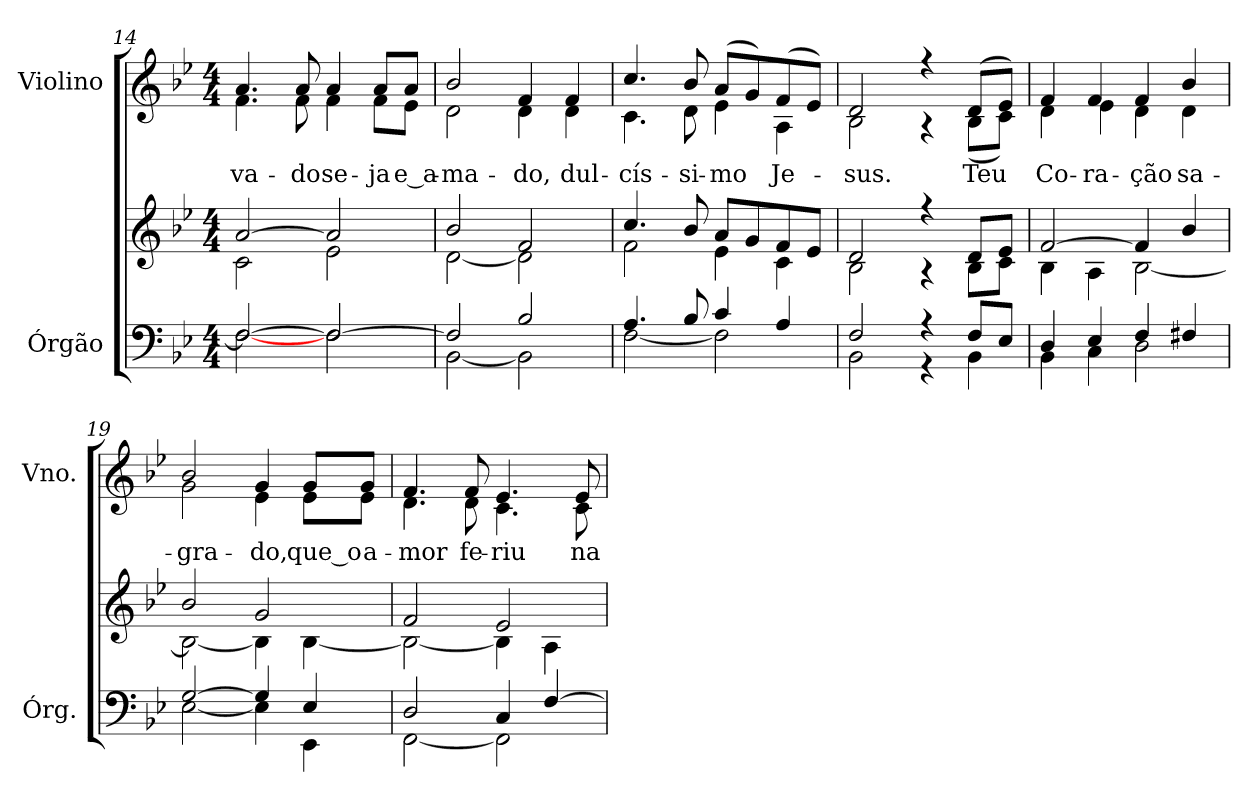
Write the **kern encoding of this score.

**kern	**kern	**kern	**text
*part2	*part2	*part1	*part1
*staff3	*staff2	*staff1	*staff1
*I"Órgão	*	*I"Violino	*
*I'Órg.	*	*I'Vno.	*
*clefF4	*clefG2	*clefG2	*
*k[b-e-]	*k[b-e-]	*k[b-e-]	*
*B-:	*B-:	*B-:	*
*M4/4	*M4/4	*M4/4	*
=14	=14	=14	=14
*^	*^	*	*
!	!	!	!	!	!LO:LY:b:color=#000000
*	*	*	*	*^	*
2Fi/_<	[<2Fi\	[>2ai/	2ci\	4.ai/	4.fi\	-va-
!	!	!	!	!	!	!LO:LY:b:color=#000000
.	.	.	.	8ai/	8fi\	-do
!	!	!	!	!	!	!LO:LY:b:color=#000000
2Fi/_<	2Fi\	2ai/]	2e-i\	4ai/	4fi\	se-
!	!	!	!	!	!	!LO:LY:b:color=#000000
.	.	.	.	8ai/L	8fi\L	-ja
!	!	!	!	!	!	!LO:LY:b:color=#000000
.	.	.	.	8ai/J	8e-i\J	e_a-
!!LO:PB:g=z	!!
=15	=15	=15	=15	=15	=15	=15
!	!	!	!	!	!	!LO:LY:b:color=#000000
2Fi/]	[<2BB-i\	2b-i/	[<2di\	2b-i/	2di\	-ma-
!	!	!	!	!	!	!LO:LY:b:color=#000000
2B-i/	2BB-i\]	2fi/	2di\]	4fi/	4di\	-do,
!	!	!	!	!	!	!LO:LY:b:color=#000000
.	.	.	.	4fi/	4di\	dul-
=16	=16	=16	=16	=16	=16	=16
!	!	!	!	!	!	!LO:LY:b:color=#000000
4.Ai/	[<2Fi\	4.cci/	2fi\	4.cci/	4.ci\	-cís-
!	!	!	!	!	!	!LO:LY:b:color=#000000
8B-i/	.	8b-i/	.	8b-i/	8di\	-si-
!	!	!	!	!	!	!LO:LY:b:color=#000000
4ci/	2Fi\]	8ai/L	4e-i\	(8ai/L	4e-i\	-mo
.	.	8gi/	.	8gi/)	.	.
!	!	!	!	!	!	!LO:LY:b:color=#000000
4Ai/	.	8fi/	4ci\	(8fi/	4Ai\	Je-
.	.	8e-i/J	.	8e-i/J)	.	.
=17	=17	=17	=17	=17	=17	=17
!	!	!	!	!	!	!LO:LY:b:color=#000000
2Fi/	2BB-i\	2di/	2B-i\	2di/	2B-i\	-sus.
4r	4r	4r	4r	4r	4r	.
!	!	!	!	!	!	!LO:LY:b:color=#000000
8Fi/L	4BB-i\	8di/L	8B-i\L	(8di/L	(8B-i\L	Teu
8E-i/J	.	8e-i/J	8ci\J	8e-i/J)	8ci\J)	.
=18	=18	=18	=18	=18	=18	=18
!	!	!	!	!	!	!LO:LY:b:color=#000000
4Di/	4BB-i\	[>2fi/	4B-i\	4fi/	4di\	Co-
!	!	!	!	!	!	!LO:LY:b:color=#000000
4E-i/	4Ci\	.	4Ai\	4fi/	4e-i\	-ra-
!	!	!	!	!	!	!LO:LY:b:color=#000000
4Fi/	2Di\	4fi/]	[<2B-i\	4fi/	4di\	-ção
!	!	!	!	!	!	!LO:LY:b:color=#000000
4F#Xi/	.	4b-i/	.	4b-i/	4di\	sa-
=19	=19	=19	=19	=19	=19	=19
!	!	!	!	!	!	!LO:LY:b:color=#000000
[>2Gi/	[<2E-i\	2b-i/	2B-i\_<	2b-i/	2gi\	-gra-
!	!	!	!	!	!	!LO:LY:b:color=#000000
4Gi/]	4E-i\]	2gi/	4B-i\]	4gi/	4e-i\	-do,
!	!	!	!	!	!	!LO:LY:b:color=#000000
4E-i/	4EE-i\	.	[<4B-i\	8gi/L	8e-i\L	que_o
!	!	!	!	!	!	!LO:LY:b:color=#000000
.	.	.	.	8gi/J	8e-i\J	a-
!!LO:LB:g=z	!!
=20	=20	=20	=20	=20	=20	=20
!	!	!	!	!	!	!LO:LY:b:color=#000000
2Di/	[<2FFi\	2fi/	2B-i\_<	4.fi/	4.di\	-mor
!	!	!	!	!	!	!LO:LY:b:color=#000000
.	.	.	.	8fi/	8di\	fe-
!	!	!	!	!	!	!LO:LY:b:color=#000000
4Ci/	2FFi\]	2e-i/	4B-i\]	4.e-i/	4.ci\	-riu
[>4Fi/	.	.	4Ai\	.	.	.
!	!	!	!	!	!	!LO:LY:b:color=#000000
.	.	.	.	8e-i/	8ci\	na
*v	*v	*	*	*v	*v	*
*	*v	*v	*	*
=	=	=	=
*-	*-	*-	*-
